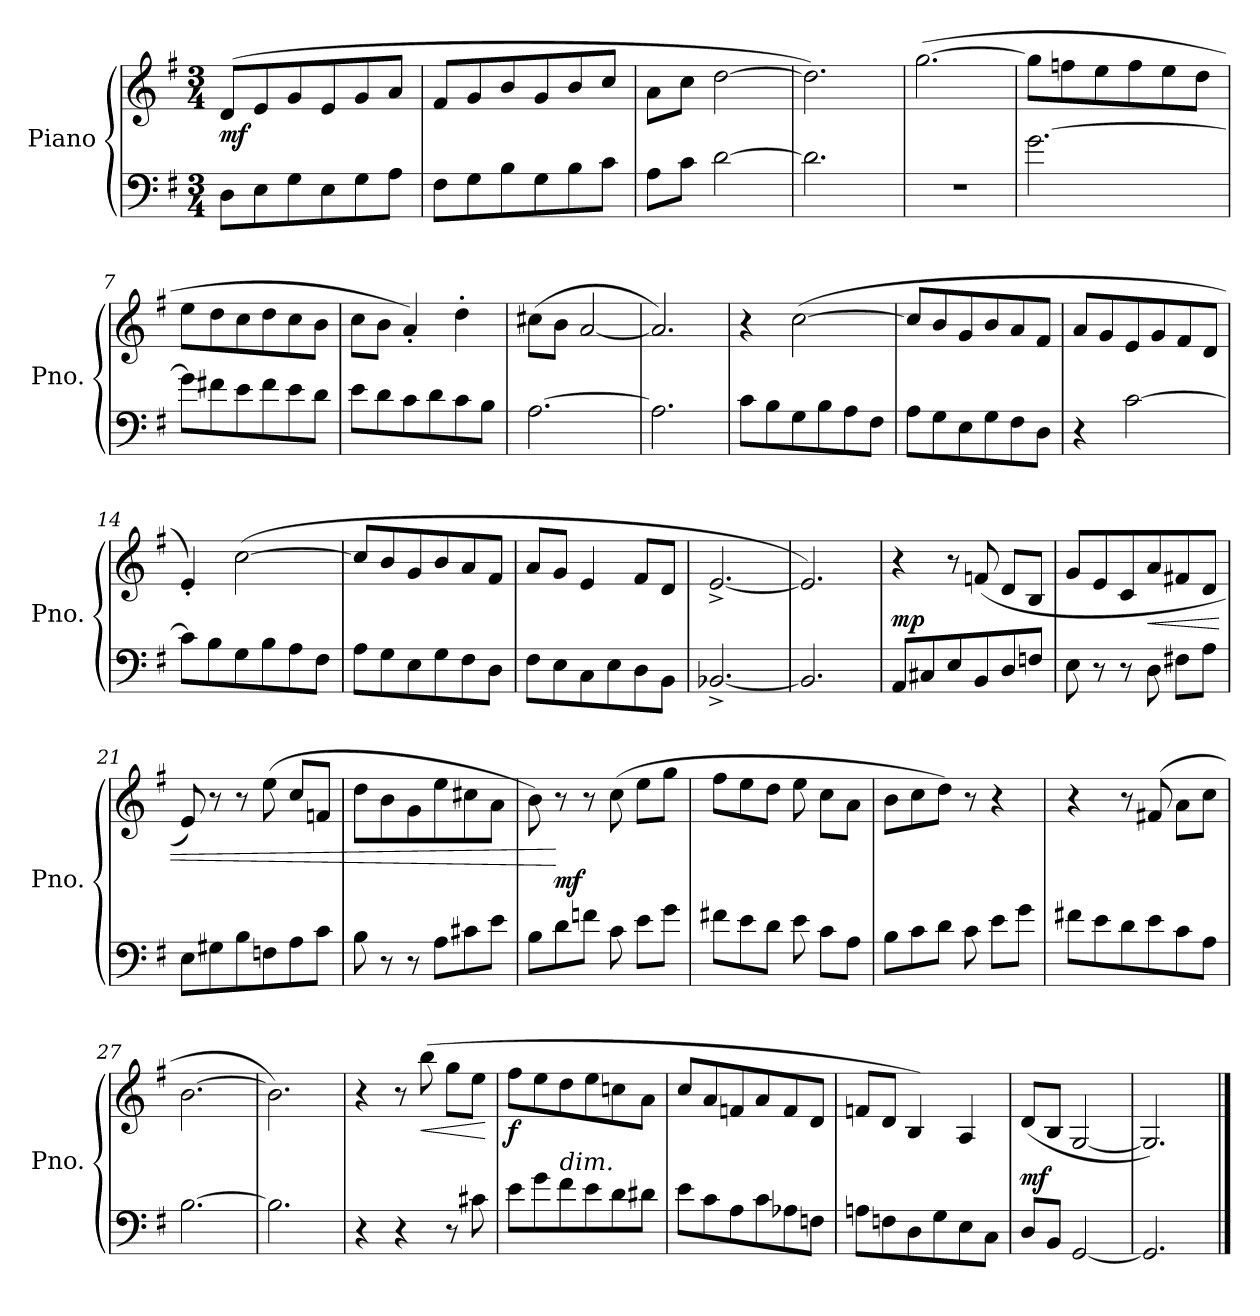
**kern	**kern	**dynam
*part1	*part1	*part1
*staff2	*staff1	*staff1/2
*I"Piano	*	*
*I'Pno.	*	*
*clefF4	*clefG2	*
*k[f#]	*k[f#]	*
*M3/4	*M3/4	*
*MM186	*MM186	*
=1	=1	=1
!	!	!LO:DY:b
8D\L	(>8d/L	mf
8E\	8e/	.
8G\	8g/	.
8E\	8e/	.
8G\	8g/	.
8A\J	8a/J	.
=2	=2	=2
8F#\L	8f#/L	.
8G\	8g/	.
8B\	8b/	.
8G\	8g/	.
8B\	8b/	.
8c\J	8cc/J	.
=3	=3	=3
8A\L	8a\L	.
8c\J	8cc\J	.
[2d\	[2dd\	.
=4	=4	=4
2.d\]	2.dd\])	.
=5	=5	=5
2.r	(>[2.gg\	.
=6	=6	=6
[2.g\	8gg\L]	.
.	8ffn\	.
.	8ee\	.
.	8ff\	.
.	8ee\	.
.	8dd\J	.
=7	=7	=7
8g\L]	8ee\L	.
8f#X\	8dd\	.
8e\	8cc\	.
8f#\	8dd\	.
8e\	8cc\	.
8d\J	8b\J	.
!!LO:LB:g=z
=8	=8	=8
8e\L	8cc\L	.
8d\	8b\J	.
8c\	4a'/)	.
8d\	.	.
8c\	4dd'\	.
8B\J	.	.
=9	=9	=9
[2.A\	(>8cc#X\L	.
.	8b\J	.
.	[2a/	.
=10	=10	=10
2.A\]	2.a/])	.
=11	=11	=11
8c\L	4r	.
8B\	.	.
8G\	(>[2cc\	.
8B\	.	.
8A\	.	.
8F#\J	.	.
=12	=12	=12
8A\L	8cc/L]	.
8G\	8b/	.
8E\	8g/	.
8G\	8b/	.
8F#\	8a/	.
8D\J	8f#/J	.
=13	=13	=13
4r	8a/L	.
.	8g/	.
[2c\	8e/	.
.	8g/	.
.	8f#/	.
.	8d/J	.
=14	=14	=14
8c\L]	4e'/)	.
8B\	.	.
8G\	(>[2cc\	.
8B\	.	.
8A\	.	.
8F#\J	.	.
!!LO:LB:g=z
=15	=15	=15
8A\L	8cc/L]	.
8G\	8b/	.
8E\	8g/	.
8G\	8b/	.
8F#\	8a/	.
8D\J	8f#/J	.
=16	=16	=16
8F#\L	8a/L	.
8E\	8g/J	.
8C\	4e/	.
8E\	.	.
8D\	8f#/L	.
8BB\J	8d/J	.
=17	=17	=17
[2.BB-X^/	[2.e^/	.
=18	=18	=18
2.BB-/]	2.e/])	.
=19	=19	=19
!	!	!LO:DY:a=2
8AA/L	4r	mp
8C#X/	.	.
8E/	8r	.
8BB/	(<8fn/	.
8D/	8d/L	.
8Fn/J	8B/J	.
=20	=20	=20
8E\	8g/L	.
8r	8e/	.
8r	8c/	.
!	!	!LO:HP:b
8D\	8a/	<
8F#X\L	8f#X/	.
8A\J	8d/J	.
=21	=21	=21
8E\L	8e/)	.
8G#X\	8r	.
8B\	8r	.
8Fn\	(>8ee\	.
8A\	8cc/L	.
8c\J	8fn/J	.
!!LO:LB:g=z
=22	=22	=22
8B\	8dd\L	.
8r	8b\	.
8r	8g\	.
8A\L	8ee\	.
8c#X\	8cc#X\	.
8e\J	8a\J	.
=23	=23	=23
8B\L	8b\)	.
!	!	!LO:DY:n=1:a=2
8d\	8r	[ mf
8fn\J	8r	.
8c\	(>8cc\	.
8e\L	8ee\L	.
8g\J	8gg\J	.
=24	=24	=24
8f#X\L	8ff#\L	.
8e\	8ee\	.
8d\J	8dd\J	.
8e\	8ee\	.
8c\L	8cc\L	.
8A\J	8a\J	.
=25	=25	=25
8B\L	8b\L	.
8c\	8cc\	.
8d\J	8dd\J)	.
8c\	8r	.
8e\L	4r	.
8g\J	.	.
=26	=26	=26
8f#X\L	4r	.
8e\	.	.
8d\	8r	.
8e\	(>8f#X/	.
8c\	8a\L	.
8A\J	8cc\J	.
=27	=27	=27
[2.B\	[2.b\	.
!!LO:LB:g=z
=28	=28	=28
2.B\]	2.b\])	.
=29	=29	=29
4r	4r	.
4r	8r	.
!	!	!LO:HP:b
.	(>8bb\	<
8r	8gg\L	.
8c#X\	8ee\J	.
.	.	[
=30	=30	=30
!	!	!LO:DY:b
8e\L	8ff#\L	f
8g\	8ee\	.
!LO:TX:a:i:t=dim.	!	!
8f#\	8dd\	.
8e\	8ee\	.
8d\	8ccn\	.
8d#X\J	8a\J	.
=31	=31	=31
8e\L	8cc/L	.
8c\	8a/	.
8A\	8fn/	.
8c\	8a/	.
8A-X\	8f/	.
8Fn\J	8d/J	.
=32	=32	=32
8An\L	8fn/L	.
8Fn\	8d/J	.
8D\	4B/)	.
8G\	.	.
8E\	4A/	.
8C\J	.	.
=33	=33	=33
!	!	!LO:DY:a=2
8D/L	(<8d/L	mf
8BB/J	8B/J	.
[2GG/	[2G/	.
=34	=34	=34
2.GG/]	2.G/])	.
==	==	==
*-	*-	*-
